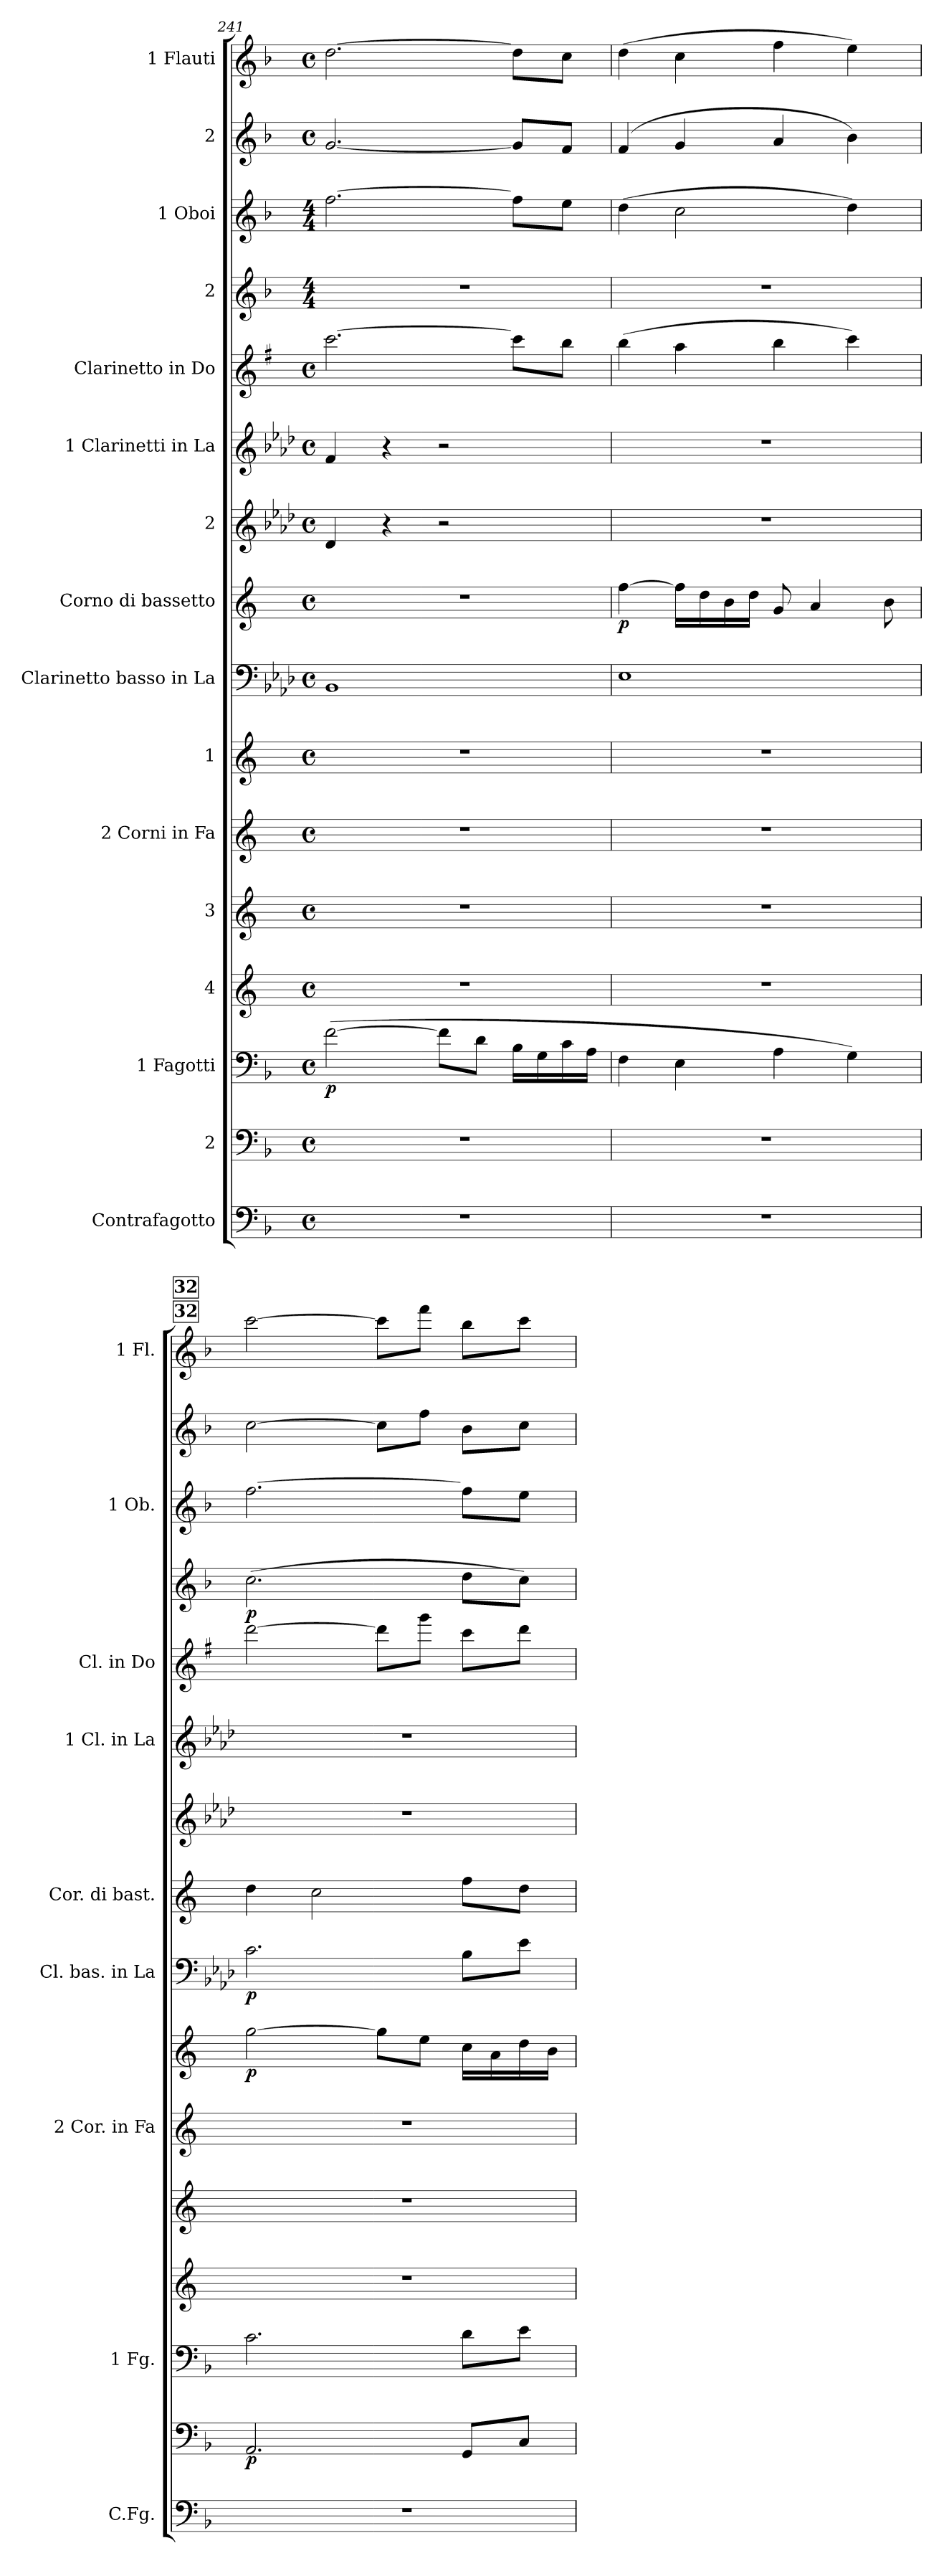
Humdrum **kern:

**kern	**kern	**dynam	**kern	**dynam	**kern	**kern	**kern	**kern	**dynam	**kern	**dynam	**kern	**dynam	**kern	**kern	**kern	**kern	**dynam	**kern	**kern	**kern
*part16	*part15	*part15	*part14	*part14	*part13	*part12	*part11	*part10	*part10	*part9	*part9	*part8	*part8	*part7	*part6	*part5	*part4	*part4	*part3	*part2	*part1
*staff16	*staff15	*staff15	*staff14	*staff14	*staff13	*staff12	*staff11	*staff10	*staff10	*staff9	*staff9	*staff8	*staff8	*staff7	*staff6	*staff5	*staff4	*staff4	*staff3	*staff2	*staff1
*I"Contrafagotto	*I"2	*	*I"1  Fagotti	*	*I"4	*I"3	*I"2  Corni in Fa	*I"1	*	*I"Clarinetto basso in La	*	*I"Corno di bassetto	*	*I"2	*I"1  Clarinetti in La	*I"Clarinetto in Do	*I"2	*	*I"1  Oboi	*I"2	*I"1  Flauti
*I'C.Fg.	*	*	*I'1  Fg.	*	*	*	*I'2  Cor. in Fa	*	*	*I'Cl. bas. in La	*	*I'Cor. di bast.	*	*	*I'1  Cl. in La	*I'Cl. in Do	*	*	*I'1  Ob.	*	*I'1  Fl.
*clefF4	*clefF4	*	*clefF4	*	*clefG2	*clefG2	*clefG2	*clefG2	*	*clefF4	*	*clefG2	*	*clefG2	*clefG2	*clefG2	*clefG2	*	*clefG2	*clefG2	*clefG2
*ITrd7c12	*	*	*	*	*ITrd4c7	*ITrd4c7	*ITrd4c7	*ITrd4c7	*	*ITrd2c3	*	*ITrd4c7	*	*ITrd2c3	*ITrd2c3	*ITrd1c2	*	*	*	*	*
*k[b-]	*k[b-]	*	*k[b-]	*	*k[b-]	*k[b-]	*k[b-]	*k[b-]	*	*k[b-]	*	*k[b-]	*	*k[b-]	*k[b-]	*k[b-]	*k[b-]	*	*k[b-]	*k[b-]	*k[b-]
*M4/4	*M4/4	*	*M4/4	*	*M4/4	*M4/4	*M4/4	*M4/4	*	*M4/4	*	*M4/4	*	*M4/4	*M4/4	*M4/4	*M4/4	*	*M4/4	*M4/4	*M4/4
*met(c)	*met(c)	*	*met(c)	*	*met(c)	*met(c)	*met(c)	*met(c)	*	*met(c)	*	*met(c)	*	*met(c)	*met(c)	*met(c)	*	*	*	*met(c)	*met(c)
=241	=241	=241	=241	=241	=241	=241	=241	=241	=241	=241	=241	=241	=241	=241	=241	=241	=241	=241	=241	=241	=241
!	!	!	!	!LO:DY:b	!	!	!	!	!	!	!	!	!	!	!	!	!	!	!	!	!
1r	1r	.	([2f\	p	1r	1r	1r	1r	.	1GG	.	1r	.	4B-/	4d/	[2.bb-\	1r	.	[2.ff\	[2.g/	[2.dd\
.	.	.	.	.	.	.	.	.	.	.	.	.	.	4r	4r	.	.	.	.	.	.
.	.	.	8f\L]	.	.	.	.	.	.	.	.	.	.	2r	2r	.	.	.	.	.	.
.	.	.	8d\J	.	.	.	.	.	.	.	.	.	.	.	.	.	.	.	.	.	.
.	.	.	16B-\LL	.	.	.	.	.	.	.	.	.	.	.	.	8bb-\L]	.	.	8ff\L]	8g/L]	8dd\L]
.	.	.	16G\	.	.	.	.	.	.	.	.	.	.	.	.	.	.	.	.	.	.
.	.	.	16c\	.	.	.	.	.	.	.	.	.	.	.	.	8aa\J	.	.	8ee\J	8f/J	8cc\J
.	.	.	16A\JJ	.	.	.	.	.	.	.	.	.	.	.	.	.	.	.	.	.	.
=242	=242	=242	=242	=242	=242	=242	=242	=242	=242	=242	=242	=242	=242	=242	=242	=242	=242	=242	=242	=242	=242
!	!	!	!	!	!	!	!	!	!	!	!	!	!LO:DY:b	!	!	!	!	!	!	!	!
1r	1r	.	4F\	.	1r	1r	1r	1r	.	1C	.	[4b-\	p	1r	1r	(4aa\	1r	.	(4dd\	(4f/	(4dd\
.	.	.	4E\	.	.	.	.	.	.	.	.	16b-\LL]	.	.	.	4gg\	.	.	2cc\	4g/	4cc\
.	.	.	.	.	.	.	.	.	.	.	.	16g\	.	.	.	.	.	.	.	.	.
.	.	.	.	.	.	.	.	.	.	.	.	16e\	.	.	.	.	.	.	.	.	.
.	.	.	.	.	.	.	.	.	.	.	.	16g\JJ	.	.	.	.	.	.	.	.	.
.	.	.	4A\	.	.	.	.	.	.	.	.	8c/	.	.	.	4aa\	.	.	.	4a/	4ff\
.	.	.	.	.	.	.	.	.	.	.	.	4d/	.	.	.	.	.	.	.	.	.
.	.	.	4G\)	.	.	.	.	.	.	.	.	.	.	.	.	4bb-\)	.	.	4dd\)	4b-\)	4ee\)
.	.	.	.	.	.	.	.	.	.	.	.	8e\	.	.	.	.	.	.	.	.	.
!!LO:REH:place=s1:b:B:cj:fs=14:t=32
!!LO:REH:place=s1:a:B:cj:fs=14:t=32
=243	=243	=243	=243	=243	=243	=243	=243	=243	=243	=243	=243	=243	=243	=243	=243	=243	=243	=243	=243	=243	=243
!	!	!LO:DY:b	!	!	!	!	!	!	!LO:DY:b	!	!LO:DY:b	!	!	!	!	!	!	!LO:DY:b	!	!	!
1r	2.AA/	p	2.c\	.	1r	1r	1r	[2cc\	p	2.A\	p	4g\	.	1r	1r	[2ccc\	(2.cc\	p	[2.ff\	[2cc\	[2ccc\
.	.	.	.	.	.	.	.	.	.	.	.	2f\	.	.	.	.	.	.	.	.	.
.	.	.	.	.	.	.	.	8cc\L]	.	.	.	.	.	.	.	8ccc\L]	.	.	.	8cc\L]	8ccc\L]
.	.	.	.	.	.	.	.	8a\J	.	.	.	.	.	.	.	8fff\J	.	.	.	8ff\J	8fff\J
.	8GG/L	.	8d\L	.	.	.	.	16f\LL	.	8G\L	.	8b-\L	.	.	.	8bb-\L	8dd\L	.	8ff\L]	8b-\L	8bb-\L
.	.	.	.	.	.	.	.	16d\	.	.	.	.	.	.	.	.	.	.	.	.	.
.	8C/J	.	8e\J	.	.	.	.	16g\	.	8c\J	.	8g\J	.	.	.	8ccc\J	8cc\J)	.	8ee\J	8cc\J	8ccc\J
.	.	.	.	.	.	.	.	16e\JJ	.	.	.	.	.	.	.	.	.	.	.	.	.
=	=	=	=	=	=	=	=	=	=	=	=	=	=	=	=	=	=	=	=	=	=
*-	*-	*-	*-	*-	*-	*-	*-	*-	*-	*-	*-	*-	*-	*-	*-	*-	*-	*-	*-	*-	*-
